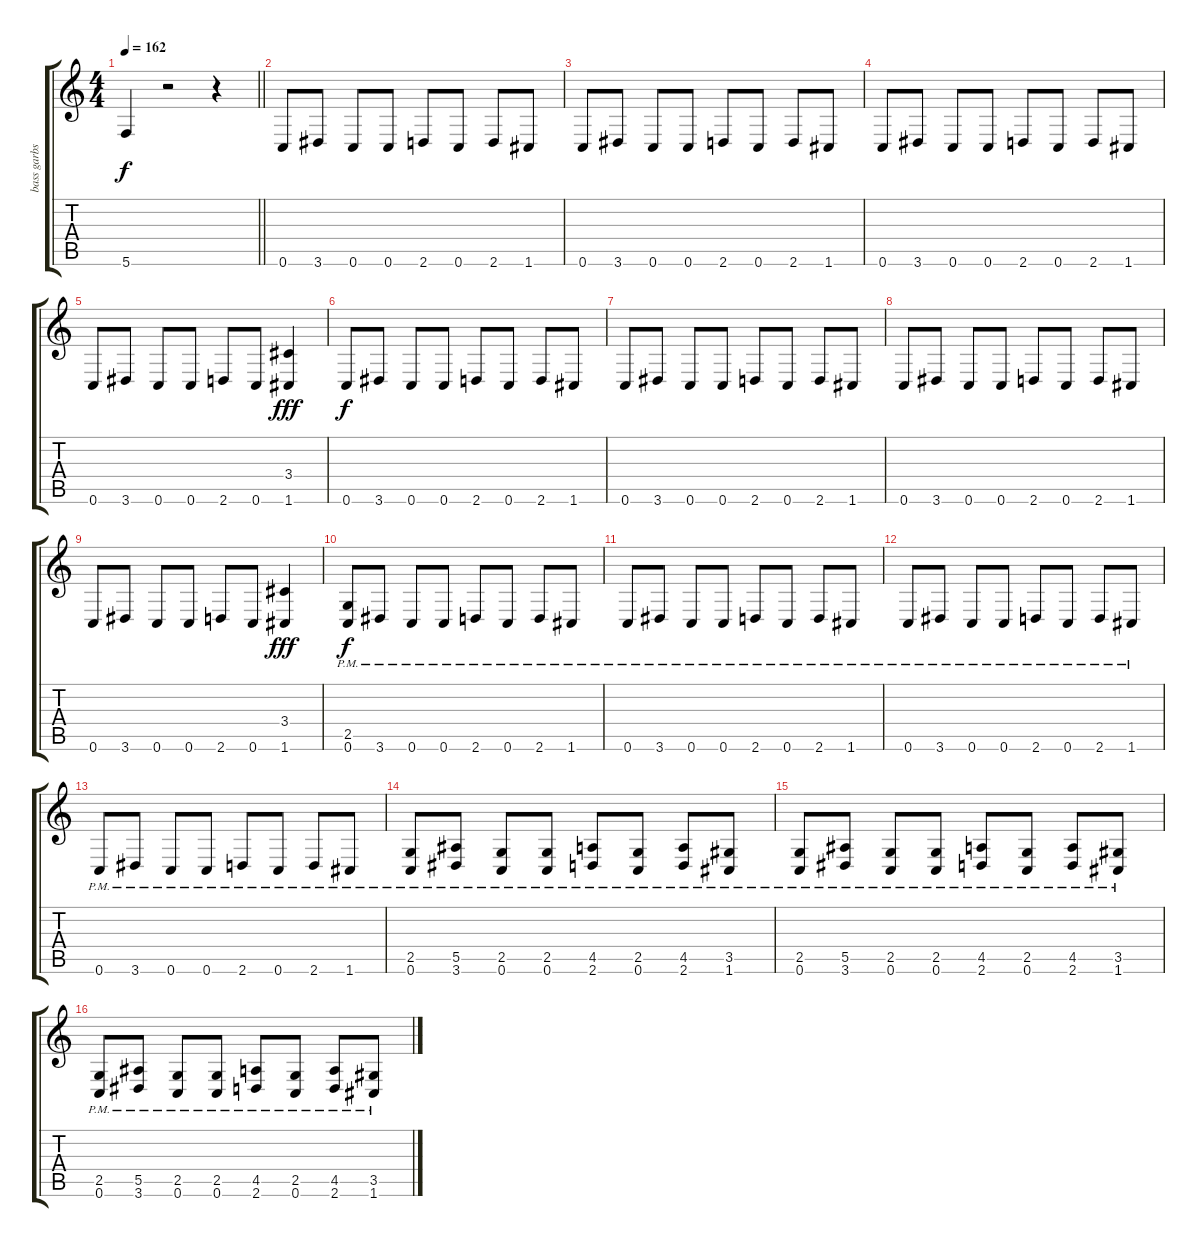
\track ("bass garbs" "bass garbs") {instrument slapbass1}
\staff {score tabs}
\tuning (C4 G3 Eb3 Bb2 F2 C2) {hide}
\ts (4 4)
\tempo 162
\clef g2
\barLineRight lightlight
\ks c
5.6{t}.4{dy f} r.2 r.4 |
0.6.8 3.6.8 0.6.8 0.6.8 2.6.8 0.6.8 2.6.8 1.6.8 |
0.6.8 3.6.8 0.6.8 0.6.8 2.6.8 0.6.8 2.6.8 1.6.8 |
0.6.8 3.6.8 0.6.8 0.6.8 2.6.8 0.6.8 2.6.8 1.6.8 |
0.6.8 3.6.8 0.6.8 0.6.8 2.6.8 0.6.8 (3.4 1.6).4{dy fff} |
0.6.8{dy f} 3.6.8 0.6.8 0.6.8 2.6.8 0.6.8 2.6.8 1.6.8 |
0.6.8 3.6.8 0.6.8 0.6.8 2.6.8 0.6.8 2.6.8 1.6.8 |
0.6.8 3.6.8 0.6.8 0.6.8 2.6.8 0.6.8 2.6.8 1.6.8 |
0.6.8 3.6.8 0.6.8 0.6.8 2.6.8 0.6.8 (3.4 1.6).4{dy fff} |
(2.5{pm} 0.6{pm}).8{dy f} 3.6{pm}.8 0.6{pm}.8 0.6{pm}.8 2.6{pm}.8 0.6{pm}.8 2.6{pm}.8 1.6{pm}.8 |
0.6{pm}.8 3.6{pm}.8 0.6{pm}.8 0.6{pm}.8 2.6{pm}.8 0.6{pm}.8 2.6{pm}.8 1.6{pm}.8 |
0.6{pm}.8 3.6{pm}.8 0.6{pm}.8 0.6{pm}.8 2.6{pm}.8 0.6{pm}.8 2.6{pm}.8 1.6{pm}.8 |
0.6{pm}.8 3.6{pm}.8 0.6{pm}.8 0.6{pm}.8 2.6{pm}.8 0.6{pm}.8 2.6{pm}.8 1.6{pm}.8 |
(2.5{pm} 0.6{pm}).8 (5.5{pm} 3.6{pm}).8 (2.5{pm} 0.6{pm}).8 (2.5{pm} 0.6{pm}).8 (4.5{pm} 2.6{pm}).8 (2.5{pm} 0.6{pm}).8 (4.5{pm} 2.6{pm}).8 (3.5{pm} 1.6{pm}).8 |
(2.5{pm} 0.6{pm}).8 (5.5{pm} 3.6{pm}).8 (2.5{pm} 0.6{pm}).8 (2.5{pm} 0.6{pm}).8 (4.5{pm} 2.6{pm}).8 (2.5{pm} 0.6{pm}).8 (4.5{pm} 2.6{pm}).8 (3.5{pm} 1.6{pm}).8 |
(2.5{pm} 0.6{pm}).8 (5.5{pm} 3.6{pm}).8 (2.5{pm} 0.6{pm}).8 (2.5{pm} 0.6{pm}).8 (4.5{pm} 2.6{pm}).8 (2.5{pm} 0.6{pm}).8 (4.5{pm} 2.6{pm}).8 (3.5{pm} 1.6{pm}).8
